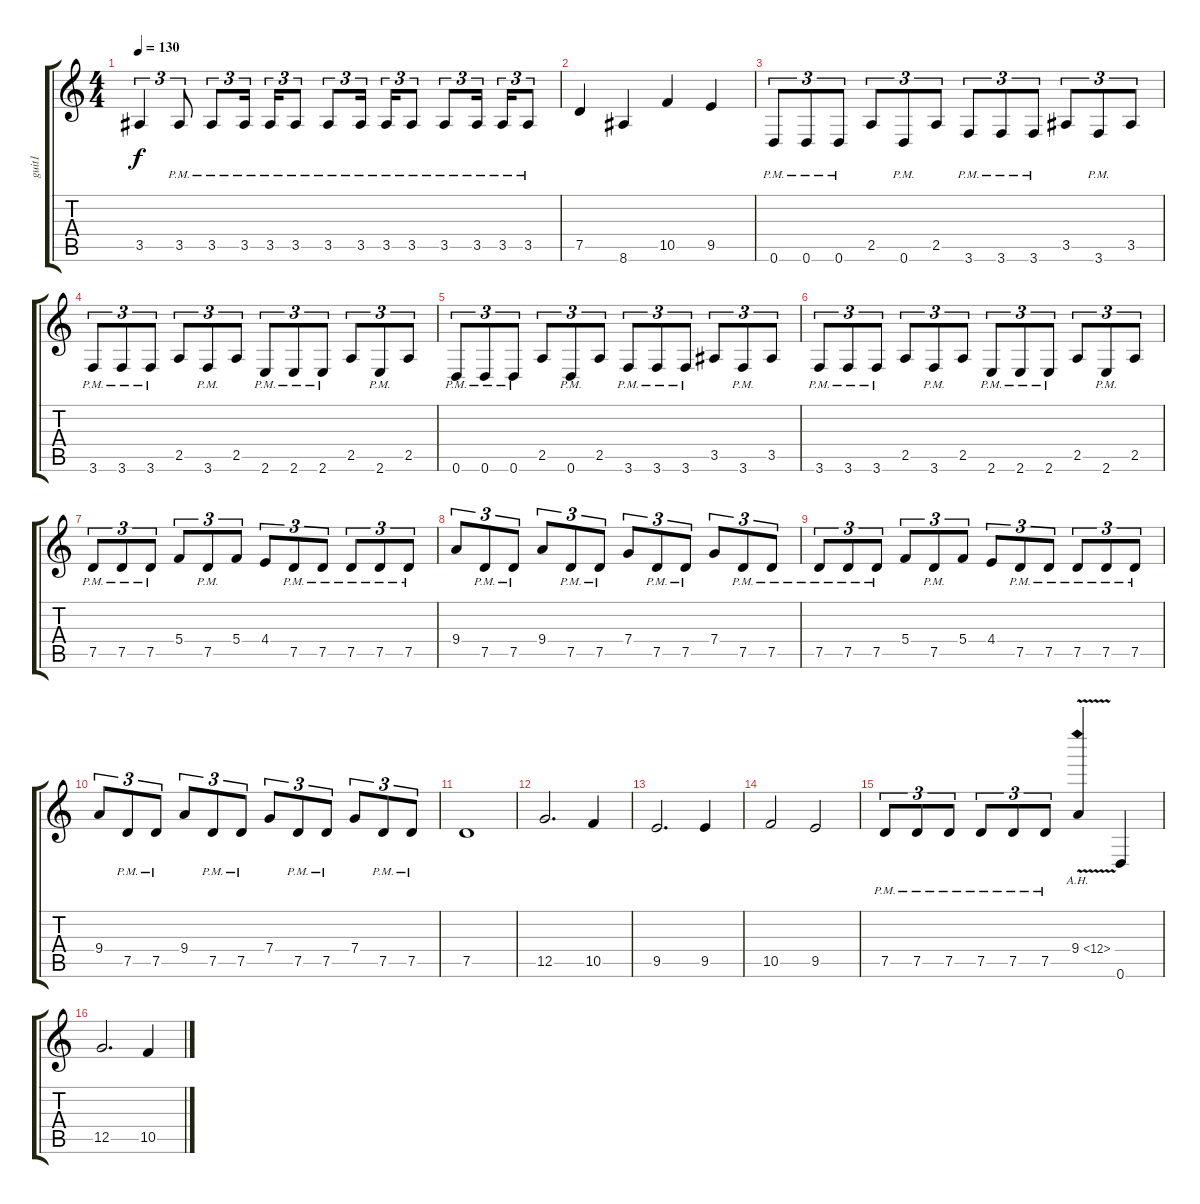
\track ("guit1" "guit1") {instrument distortionguitar}
\staff {score tabs}
\tuning (D4 A3 F3 C3 G2 D2) {hide}
\ts (4 4)
\tempo 130
\clef g2
\ks c
3.5.4{tu (3 2) dy f} 3.5{pm}.8{tu (3 2)} 3.5{pm}.8{tu (3 2)} 3.5{pm}.16{tu (3 2) beam splitsecondary} 3.5{pm}.16{tu (3 2)} 3.5{pm}.8{tu (3 2)} 3.5{pm}.8{tu (3 2)} 3.5{pm}.16{tu (3 2) beam splitsecondary} 3.5{pm}.16{tu (3 2)} 3.5{pm}.8{tu (3 2)} 3.5{pm}.8{tu (3 2)} 3.5{pm}.16{tu (3 2) beam splitsecondary} 3.5{pm}.16{tu (3 2)} 3.5{pm}.8{tu (3 2)} |
7.5.4 8.6.4 10.5.4 9.5.4 |
0.6{pm}.8{tu (3 2)} 0.6{pm}.8{tu (3 2)} 0.6{pm}.8{tu (3 2)} 2.5.8{tu (3 2)} 0.6{pm}.8{tu (3 2)} 2.5.8{tu (3 2)} 3.6{pm}.8{tu (3 2)} 3.6{pm}.8{tu (3 2)} 3.6{pm}.8{tu (3 2)} 3.5.8{tu (3 2)} 3.6{pm}.8{tu (3 2)} 3.5.8{tu (3 2)} |
3.6{pm}.8{tu (3 2)} 3.6{pm}.8{tu (3 2)} 3.6{pm}.8{tu (3 2)} 2.5.8{tu (3 2)} 3.6{pm}.8{tu (3 2)} 2.5.8{tu (3 2)} 2.6{pm}.8{tu (3 2)} 2.6{pm}.8{tu (3 2)} 2.6{pm}.8{tu (3 2)} 2.5.8{tu (3 2)} 2.6{pm}.8{tu (3 2)} 2.5.8{tu (3 2)} |
0.6{pm}.8{tu (3 2)} 0.6{pm}.8{tu (3 2)} 0.6{pm}.8{tu (3 2)} 2.5.8{tu (3 2)} 0.6{pm}.8{tu (3 2)} 2.5.8{tu (3 2)} 3.6{pm}.8{tu (3 2)} 3.6{pm}.8{tu (3 2)} 3.6{pm}.8{tu (3 2)} 3.5.8{tu (3 2)} 3.6{pm}.8{tu (3 2)} 3.5.8{tu (3 2)} |
3.6{pm}.8{tu (3 2)} 3.6{pm}.8{tu (3 2)} 3.6{pm}.8{tu (3 2)} 2.5.8{tu (3 2)} 3.6{pm}.8{tu (3 2)} 2.5.8{tu (3 2)} 2.6{pm}.8{tu (3 2)} 2.6{pm}.8{tu (3 2)} 2.6{pm}.8{tu (3 2)} 2.5.8{tu (3 2)} 2.6{pm}.8{tu (3 2)} 2.5.8{tu (3 2)} |
7.5{pm}.8{tu (3 2)} 7.5{pm}.8{tu (3 2)} 7.5{pm}.8{tu (3 2)} 5.4.8{tu (3 2)} 7.5{pm}.8{tu (3 2)} 5.4.8{tu (3 2)} 4.4.8{tu (3 2)} 7.5{pm}.8{tu (3 2)} 7.5{pm}.8{tu (3 2)} 7.5{pm}.8{tu (3 2)} 7.5{pm}.8{tu (3 2)} 7.5{pm}.8{tu (3 2)} |
9.4.8{tu (3 2)} 7.5{pm}.8{tu (3 2)} 7.5{pm}.8{tu (3 2)} 9.4.8{tu (3 2)} 7.5{pm}.8{tu (3 2)} 7.5{pm}.8{tu (3 2)} 7.4.8{tu (3 2)} 7.5{pm}.8{tu (3 2)} 7.5{pm}.8{tu (3 2)} 7.4.8{tu (3 2)} 7.5{pm}.8{tu (3 2)} 7.5{pm}.8{tu (3 2)} |
7.5{pm}.8{tu (3 2)} 7.5{pm}.8{tu (3 2)} 7.5{pm}.8{tu (3 2)} 5.4.8{tu (3 2)} 7.5{pm}.8{tu (3 2)} 5.4.8{tu (3 2)} 4.4.8{tu (3 2)} 7.5{pm}.8{tu (3 2)} 7.5{pm}.8{tu (3 2)} 7.5{pm}.8{tu (3 2)} 7.5{pm}.8{tu (3 2)} 7.5{pm}.8{tu (3 2)} |
9.4.8{tu (3 2)} 7.5{pm}.8{tu (3 2)} 7.5{pm}.8{tu (3 2)} 9.4.8{tu (3 2)} 7.5{pm}.8{tu (3 2)} 7.5{pm}.8{tu (3 2)} 7.4.8{tu (3 2)} 7.5{pm}.8{tu (3 2)} 7.5{pm}.8{tu (3 2)} 7.4.8{tu (3 2)} 7.5{pm}.8{tu (3 2)} 7.5{pm}.8{tu (3 2)} |
7.5.1 |
12.5.2{d} 10.5.4 |
9.5.2{d} 9.5.4 |
10.5.2 9.5.2 |
7.5{pm}.8{tu (3 2)} 7.5{pm}.8{tu (3 2)} 7.5{pm}.8{tu (3 2)} 7.5{pm}.8{tu (3 2)} 7.5{pm}.8{tu (3 2)} 7.5{pm}.8{tu (3 2)} 9.4{ah 3 v}.4 0.6.4 |
12.5.2{d} 10.5.4
